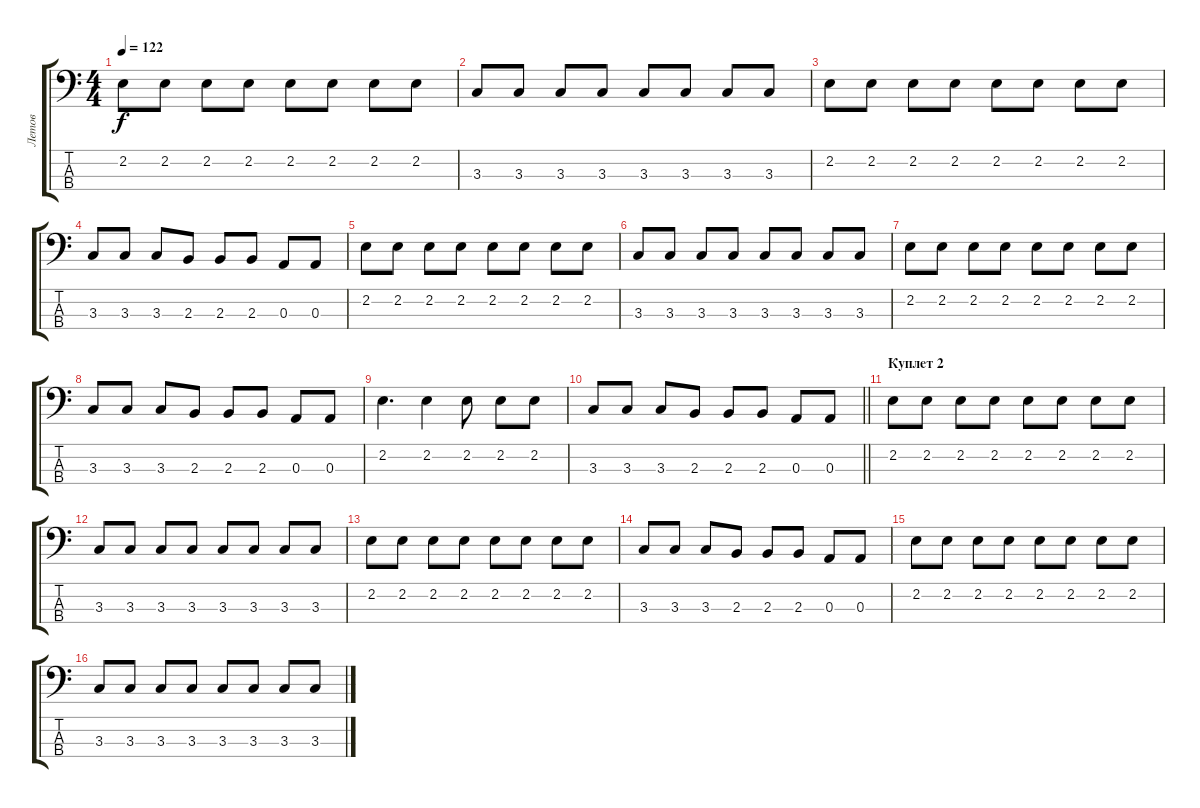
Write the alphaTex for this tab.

\track ("Летов" "Летов") {instrument electricbasspick}
\staff {score tabs}
\tuning (G2 D2 A1 E1) {hide}
\ts (4 4)
\tempo 122
\clef f4
\ks c
2.2.8{dy f} 2.2.8 2.2.8 2.2.8 2.2.8 2.2.8 2.2.8 2.2.8 |
3.3.8 3.3.8 3.3.8 3.3.8 3.3.8 3.3.8 3.3.8 3.3.8 |
2.2.8 2.2.8 2.2.8 2.2.8 2.2.8 2.2.8 2.2.8 2.2.8 |
3.3.8 3.3.8 3.3.8 2.3.8 2.3.8 2.3.8 0.3.8 0.3.8 |
2.2.8 2.2.8 2.2.8 2.2.8 2.2.8 2.2.8 2.2.8 2.2.8 |
3.3.8 3.3.8 3.3.8 3.3.8 3.3.8 3.3.8 3.3.8 3.3.8 |
2.2.8 2.2.8 2.2.8 2.2.8 2.2.8 2.2.8 2.2.8 2.2.8 |
3.3.8 3.3.8 3.3.8 2.3.8 2.3.8 2.3.8 0.3.8 0.3.8 |
2.2.4{d} 2.2.4 2.2.8 2.2.8 2.2.8 |
\barLineRight lightlight
3.3.8 3.3.8 3.3.8 2.3.8 2.3.8 2.3.8 0.3.8 0.3.8 |
\section ("" "Куплет 2")
2.2.8 2.2.8 2.2.8 2.2.8 2.2.8 2.2.8 2.2.8 2.2.8 |
3.3.8 3.3.8 3.3.8 3.3.8 3.3.8 3.3.8 3.3.8 3.3.8 |
2.2.8 2.2.8 2.2.8 2.2.8 2.2.8 2.2.8 2.2.8 2.2.8 |
3.3.8 3.3.8 3.3.8 2.3.8 2.3.8 2.3.8 0.3.8 0.3.8 |
2.2.8 2.2.8 2.2.8 2.2.8 2.2.8 2.2.8 2.2.8 2.2.8 |
3.3.8 3.3.8 3.3.8 3.3.8 3.3.8 3.3.8 3.3.8 3.3.8
